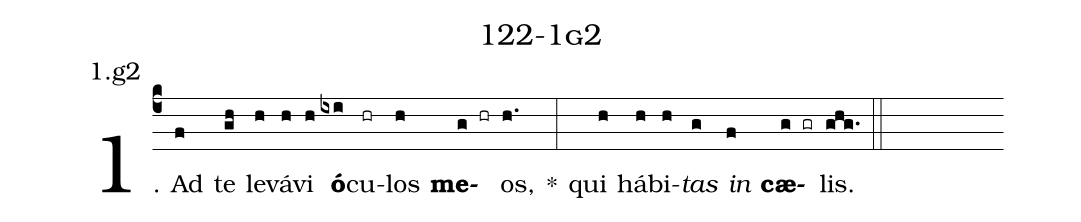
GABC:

name: 122-1g2;
annotation: 1.g2;
%%
(c4)1. Ad(f) te(gh) le(h)vá(h)vi(h) <b>ó</b>(ixi)cu(hr)los(h) <b>me</b>(g hr)os,(h.) *(:) qui(h) há(h)bi(h)<i>tas</i>(g) <i>in</i>(f) <b>cæ</b>(g gr)lis.(ghg.) (::)
